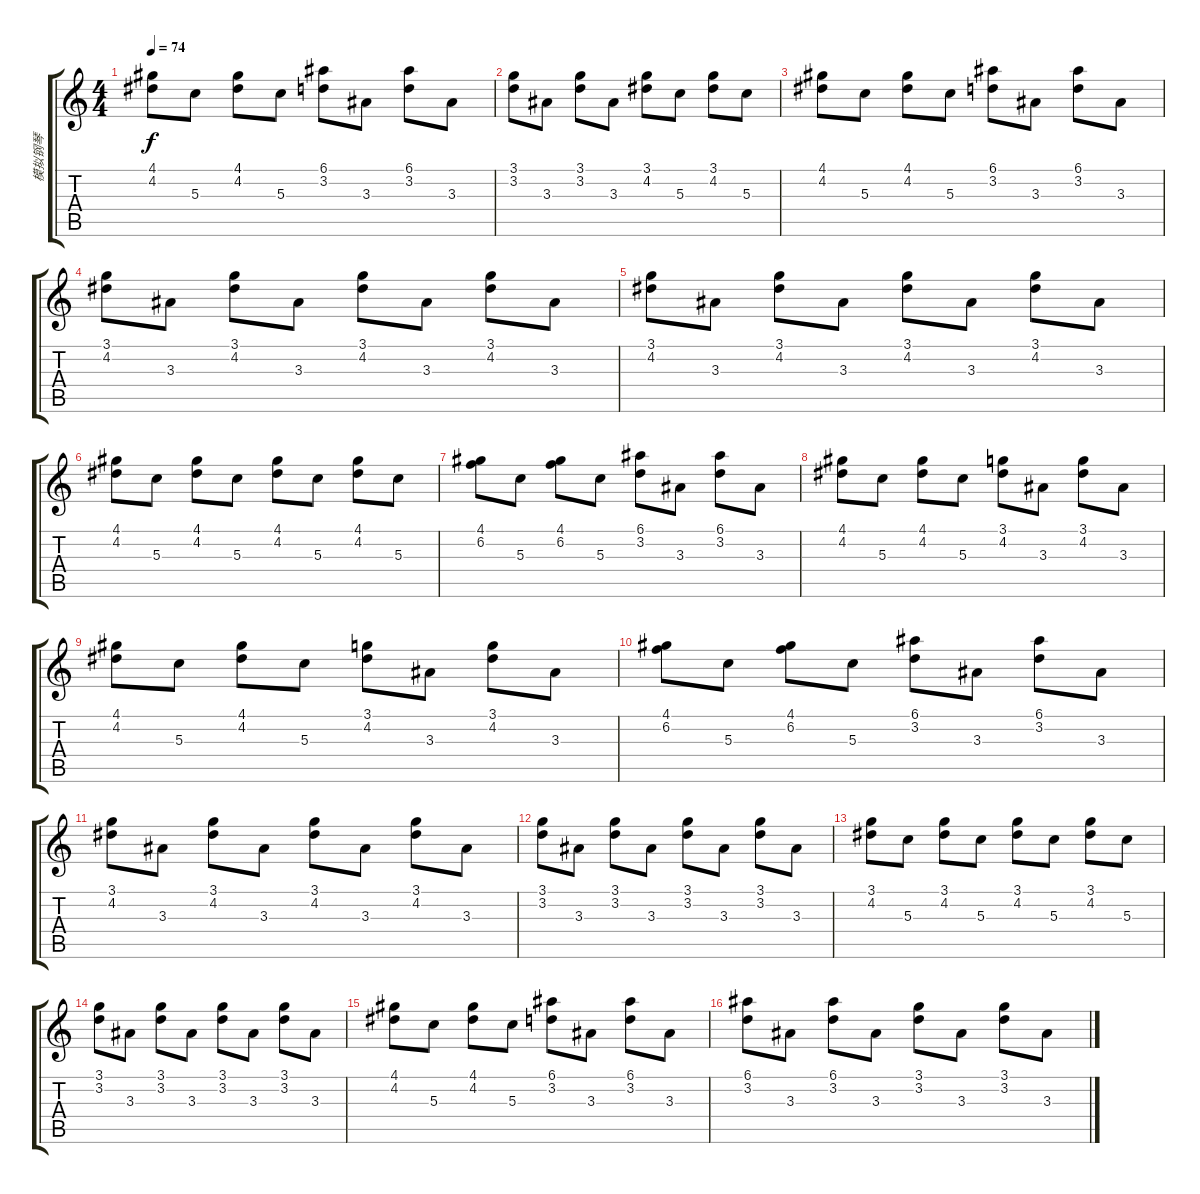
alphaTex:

\track ("模拟钢琴" "模拟钢琴") {instrument acousticguitarsteel}
\staff {score tabs}
\tuning (E4 B3 G3 D3 A2 E2) {hide}
\ts (4 4)
\tempo 74
\clef g2
\ks c
(4.1 4.2).8{dy f} 5.3.8 (4.1 4.2).8 5.3.8 (6.1 3.2).8 3.3.8 (6.1 3.2).8 3.3.8 |
(3.1 3.2).8 3.3.8 (3.1 3.2).8 3.3.8 (3.1 4.2).8 5.3.8 (3.1 4.2).8 5.3.8 |
(4.1 4.2).8 5.3.8 (4.1 4.2).8 5.3.8 (6.1 3.2).8 3.3.8 (6.1 3.2).8 3.3.8 |
(3.1 4.2).8 3.3.8 (3.1 4.2).8 3.3.8 (3.1 4.2).8 3.3.8 (3.1 4.2).8 3.3.8 |
(3.1 4.2).8 3.3.8 (3.1 4.2).8 3.3.8 (3.1 4.2).8 3.3.8 (3.1 4.2).8 3.3.8 |
(4.1 4.2).8 5.3.8 (4.1 4.2).8 5.3.8 (4.1 4.2).8 5.3.8 (4.1 4.2).8 5.3.8 |
(4.1 6.2).8 5.3.8 (4.1 6.2).8 5.3.8 (6.1 3.2).8 3.3.8 (6.1 3.2).8 3.3.8 |
(4.1 4.2).8 5.3.8 (4.1 4.2).8 5.3.8 (3.1 4.2).8 3.3.8 (3.1 4.2).8 3.3.8 |
(4.1 4.2).8 5.3.8 (4.1 4.2).8 5.3.8 (3.1 4.2).8 3.3.8 (3.1 4.2).8 3.3.8 |
(4.1 6.2).8 5.3.8 (4.1 6.2).8 5.3.8 (6.1 3.2).8 3.3.8 (6.1 3.2).8 3.3.8 |
(3.1 4.2).8 3.3.8 (3.1 4.2).8 3.3.8 (3.1 4.2).8 3.3.8 (3.1 4.2).8 3.3.8 |
(3.1 3.2).8 3.3.8 (3.1 3.2).8 3.3.8 (3.1 3.2).8 3.3.8 (3.1 3.2).8 3.3.8 |
(3.1 4.2).8 5.3.8 (3.1 4.2).8 5.3.8 (3.1 4.2).8 5.3.8 (3.1 4.2).8 5.3.8 |
(3.1 3.2).8 3.3.8 (3.1 3.2).8 3.3.8 (3.1 3.2).8 3.3.8 (3.1 3.2).8 3.3.8 |
(4.1 4.2).8 5.3.8 (4.1 4.2).8 5.3.8 (6.1 3.2).8 3.3.8 (6.1 3.2).8 3.3.8 |
(6.1 3.2).8 3.3.8 (6.1 3.2).8 3.3.8 (3.1 3.2).8 3.3.8 (3.1 3.2).8 3.3.8
